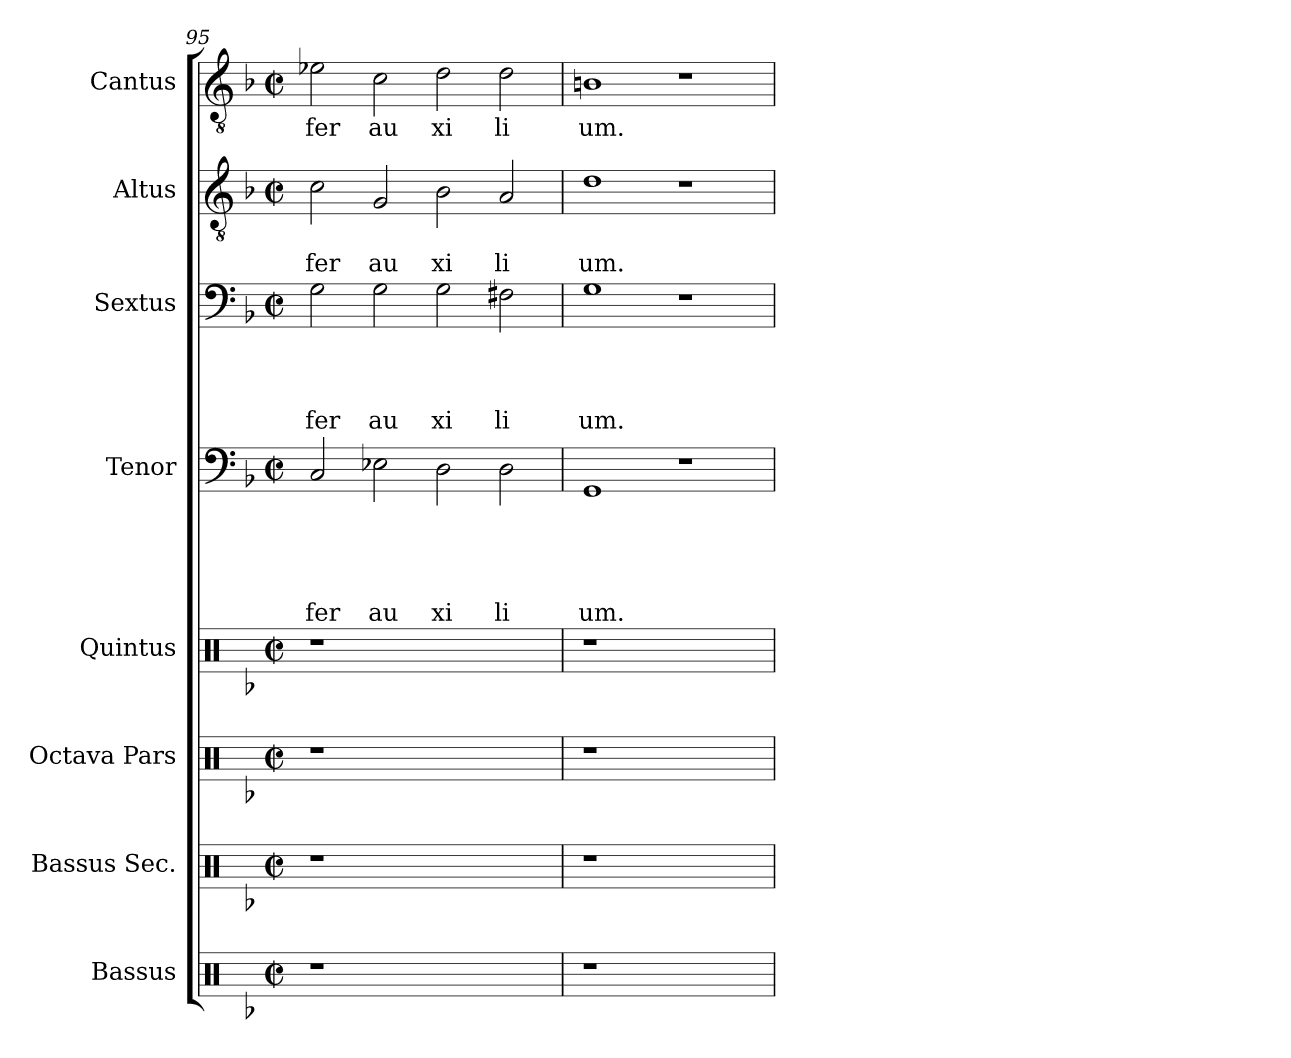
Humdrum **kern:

**kern	**kern	**kern	**kern	**kern	**text	**text	**text	**text	**text	**kern	**text	**text	**text	**text	**kern	**text	**text	**kern	**text
*part8	*part7	*part6	*part5	*part4	*part4	*part4	*part4	*part4	*part4	*part3	*part3	*part3	*part3	*part3	*part2	*part2	*part2	*part1	*part1
*staff8	*staff7	*staff6	*staff5	*staff4	*staff4	*staff4	*staff4	*staff4	*staff4	*staff3	*staff3	*staff3	*staff3	*staff3	*staff2	*staff2	*staff2	*staff1	*staff1
*I"Bassus	*I"Bassus Sec.	*I"Octava Pars	*I"Quintus	*I"Tenor	*	*	*	*	*	*I"Sextus	*	*	*	*	*I"Altus	*	*	*I"Cantus	*
*I'Bassus	*I'Bassus Sec.	*I'Octava Pars	*I'Quintus	*I'Tenor	*	*	*	*	*	*I'Sextus	*	*	*	*	*I'Altus	*	*	*I'Cantus	*
!!LO:PB:g=z
*clefX	*clefX	*clefX	*clefX	*clefF4	*	*	*	*	*	*clefF4	*	*	*	*	*clefGv2	*	*	*clefGv2	*
*	*	*	*	*ITrd-3c-5	*	*	*	*	*	*ITrd-3c-5	*	*	*	*	*ITrd-3c-5	*	*	*ITrd-3c-5	*
*k[b-]	*k[b-]	*k[b-]	*k[b-]	*k[b-e-]	*	*	*	*	*	*k[b-e-]	*	*	*	*	*k[b-e-]	*	*	*k[b-e-]	*
*F:	*F:	*F:	*F:	*B-:	*	*	*	*	*	*B-:	*	*	*	*	*B-:	*	*	*B-:	*
*M2/2	*M2/2	*M2/2	*M2/2	*M2/2	*	*	*	*	*	*M2/2	*	*	*	*	*M2/2	*	*	*M2/2	*
*met(c|)	*met(c|)	*met(c|)	*met(c|)	*met(c|)	*	*	*	*	*	*met(c|)	*	*	*	*	*met(c|)	*	*	*met(c|)	*
=95	=95	=95	=95	=95	=95	=95	=95	=95	=95	=95	=95	=95	=95	=95	=95	=95	=95	=95	=95
!	!	!	!	!	!	!	!	!	!LO:LY:b	!	!	!	!	!LO:LY:b	!	!	!LO:LY:b	!	!LO:LY:b
1r	1r	1r	1r	2F/	.	.	.	.	fer	2c\	.	.	.	fer	2f\	.	fer	2a-X\	fer
!	!	!	!	!	!	!	!	!	!LO:LY:b	!	!	!	!	!LO:LY:b	!	!	!LO:LY:b	!	!LO:LY:b
.	.	.	.	2A-X\	.	.	.	.	au	2c\	.	.	.	au	2c/	.	au	2f\	au
!	!	!	!	!	!	!	!	!	!LO:LY:b	!	!	!	!	!LO:LY:b	!	!	!LO:LY:b	!	!LO:LY:b
1ryy	1ryy	1ryy	1ryy	2G\	.	.	.	.	xi	2c\	.	.	.	xi	2e-\	.	xi	2g\	xi
!	!	!	!	!	!	!	!	!	!LO:LY:b	!	!	!	!	!LO:LY:b	!	!	!LO:LY:b	!	!LO:LY:b
.	.	.	.	2G\	.	.	.	.	li	2Bn\	.	.	.	li	2d/	.	li	2g\	li
=96	=96	=96	=96	=96	=96	=96	=96	=96	=96	=96	=96	=96	=96	=96	=96	=96	=96	=96	=96
!	!	!	!	!	!	!	!	!	!LO:LY:b	!	!	!	!	!LO:LY:b	!	!	!LO:LY:b	!	!LO:LY:b
1r	1r	1r	1r	1C	.	.	.	.	um.	1c	.	.	.	um.	1g	.	um.	1en	um.
1ryy	1ryy	1ryy	1ryy	1r	.	.	.	.	.	1r	.	.	.	.	1r	.	.	1r	.
=	=	=	=	=	=	=	=	=	=	=	=	=	=	=	=	=	=	=	=
*-	*-	*-	*-	*-	*-	*-	*-	*-	*-	*-	*-	*-	*-	*-	*-	*-	*-	*-	*-
